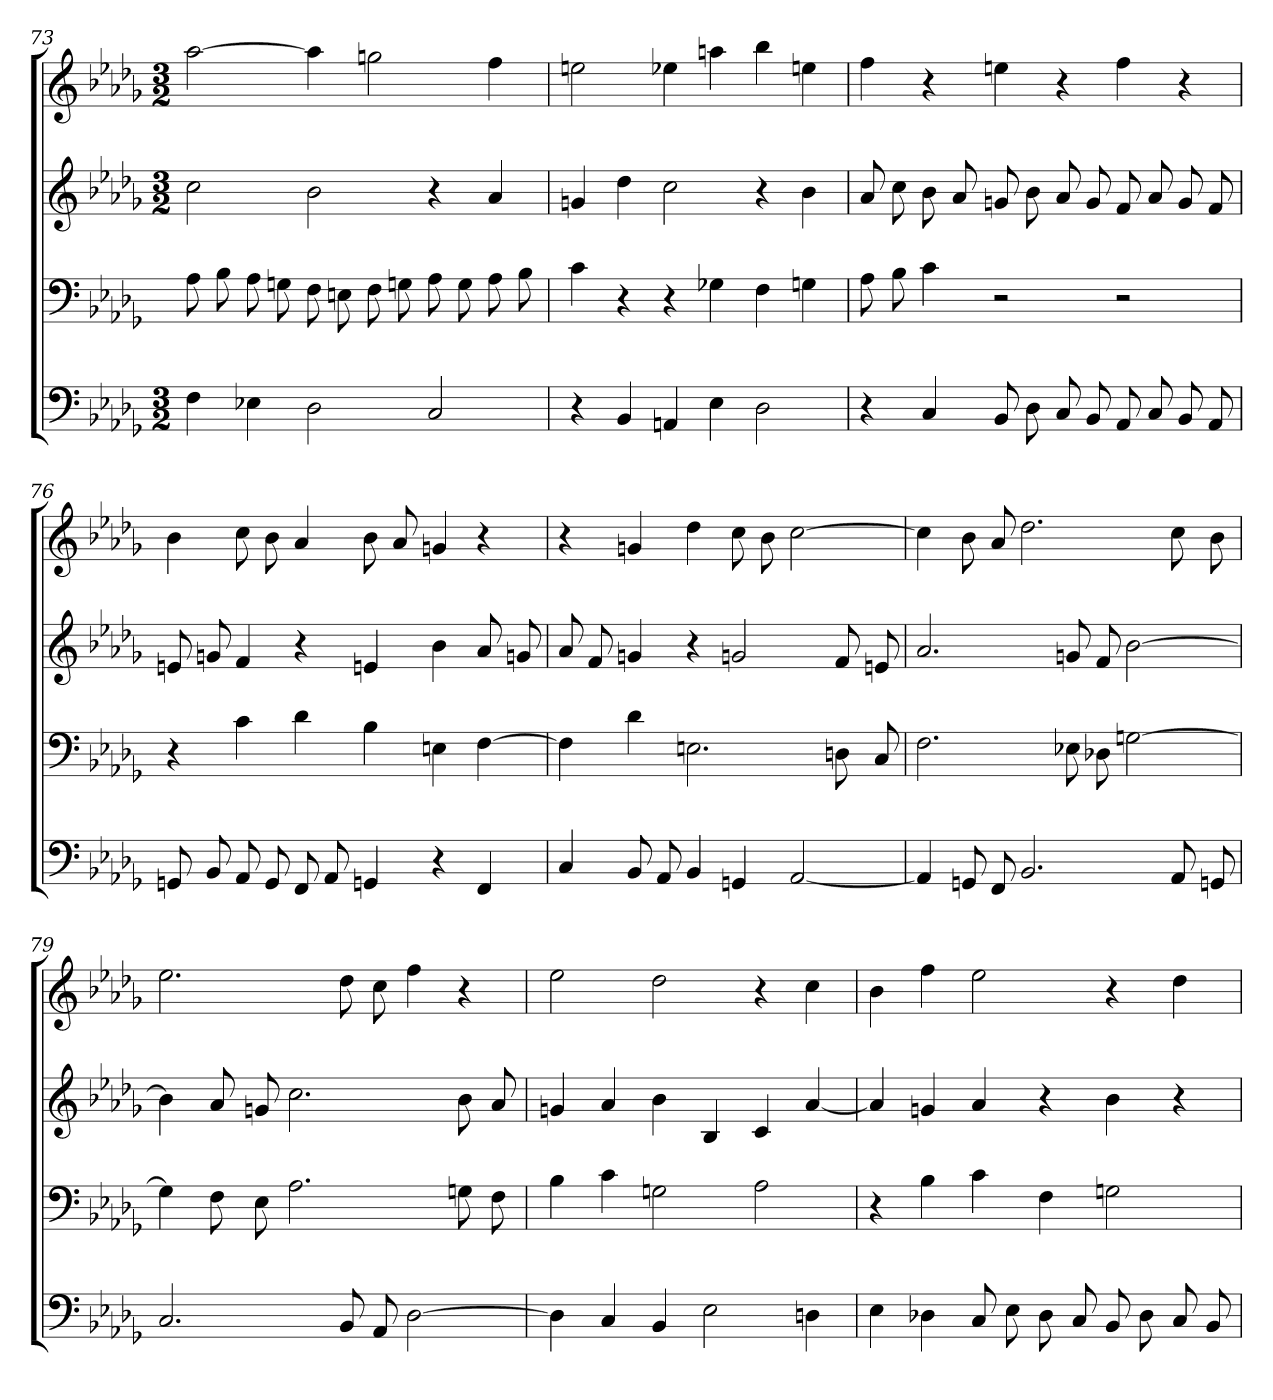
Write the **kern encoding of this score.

**kern	**kern	**kern	**kern
*part4	*part3	*part2	*part1
*staff4	*staff3	*staff2	*staff1
*clefF4	*clefF4	*clefG2	*clefG2
*k[b-e-a-d-g-]	*k[b-e-a-d-g-]	*k[b-e-a-d-g-]	*k[b-e-a-d-g-]
*b-:	*	*b-:	*b-:
*M3/2	*	*M3/2	*M3/2
=73	=73	=73	=73
4F	8A-	2cc	[2aa-
.	8B-	.	.
4E-X	8A-	.	.
.	8Gn	.	.
2D-	8F	2b-	4aa-]
.	8En	.	.
.	8F	.	2ggn
.	8Gn	.	.
2C	8A-	4r	.
.	8G	.	.
.	8A-	4a-	4ff
.	8B-	.	.
=74	=74	=74	=74
4r	4c	4gn	2een
4BB-	4r	4dd-	.
4AAn	4r	2cc	4ee-X
4E-	4G-X	.	4aan
2D-	4F	4r	4bb-
.	4Gn	4b-	4een
=75	=75	=75	=75
4r	8A-	8a-	4ff
.	8B-	8cc	.
4C	4c	8b-	4r
.	.	8a-	.
8BB-	2r	8gn	4een
8D-	.	8b-	.
8C	.	8a-	4r
8BB-	.	8g	.
8AA-	2r	8f	4ff
8C	.	8a-	.
8BB-	.	8g	4r
8AA-	.	8f	.
=76	=76	=76	=76
8GGn	4r	8en	4b-
8BB-	.	8gn	.
8AA-	4c	4f	8cc
8GG	.	.	8b-
8FF	4d-	4r	4a-
8AA-	.	.	.
4GGn	4B-	4en	8b-
.	.	.	8a-
4r	4En	4b-	4gn
4FF	[4F	8a-	4r
.	.	8gn	.
=77	=77	=77	=77
4C	4F]	8a-	4r
.	.	8f	.
8BB-	4d-	4gn	4gn
8AA-	.	.	.
4BB-	2.En	4r	4dd-
4GGn	.	2gn	8cc
.	.	.	8b-
[2AA-	.	.	[2cc
.	8Dn	8f	.
.	8C	8en	.
=78	=78	=78	=78
4AA-]	2.F	2.a-	4cc]
8GGn	.	.	8b-
8FF	.	.	8a-
2.BB-	.	.	2.dd-
.	8E-X	8gn	.
.	8D-X	8f	.
.	[2Gn	[2b-	.
8AA-	.	.	8cc
8GGn	.	.	8b-
=79	=79	=79	=79
2.C	4G]	4b-]	2.ee-
.	8F	8a-	.
.	8E-	8gn	.
.	2.A-	2.cc	.
8BB-	.	.	8dd-
8AA-	.	.	8cc
[2D-	.	.	4ff
.	8Gn	8b-	4r
.	8F	8a-	.
=80	=80	=80	=80
4D-]	4B-	4gn	2ee-
4C	4c	4a-	.
4BB-	2Gn	4b-	2dd-
2E-	.	4B-	.
.	2A-	4c	4r
4Dn	.	[4a-	4cc
=81	=81	=81	=81
4E-	4r	4a-]	4b-
4D-X	4B-	4gn	4ff
8C	4c	4a-	2ee-
8E-	.	.	.
8D-	4F	4r	.
8C	.	.	.
8BB-	2Gn	4b-	4r
8D-	.	.	.
8C	.	4r	4dd-
8BB-	.	.	.
=	=	=	=
*-	*-	*-	*-
